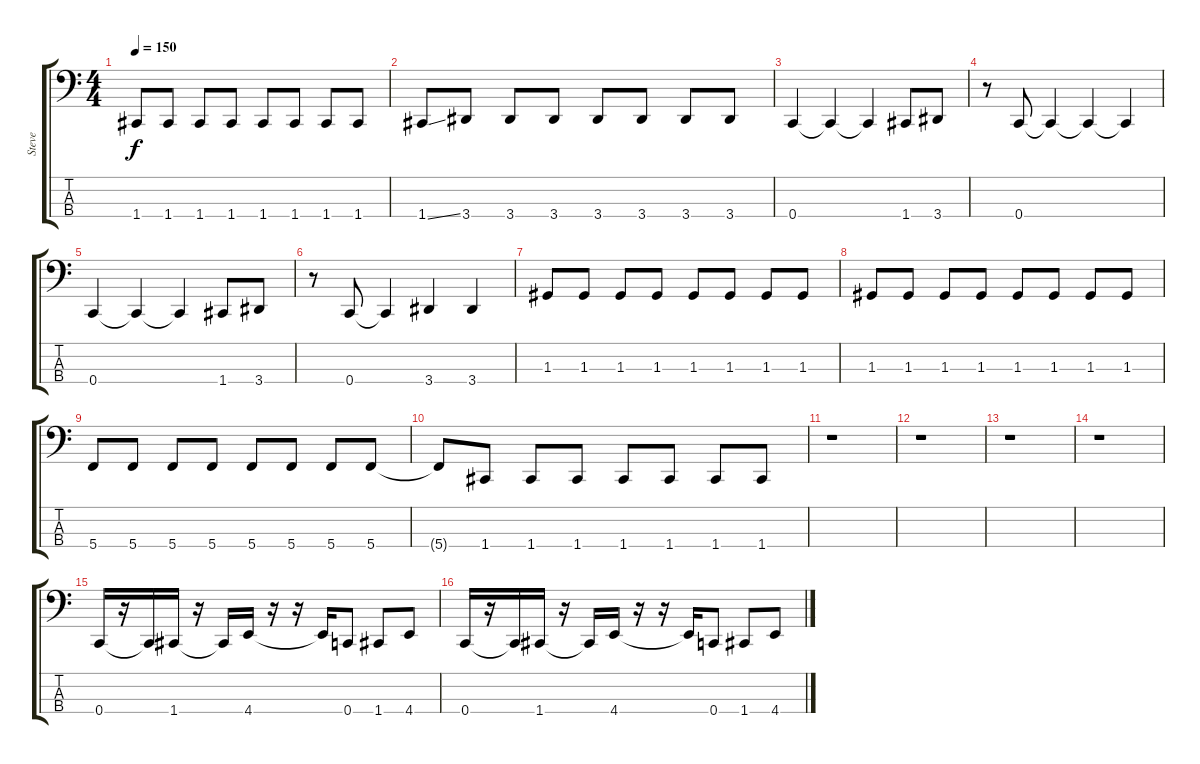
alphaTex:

\track ("Steve" "Steve") {instrument electricbassfinger}
\staff {score tabs}
\tuning (F2 C2 G1 C1) {hide}
\ts (4 4)
\tempo 150
\clef f4
\ks c
1.4.8{dy f} 1.4.8 1.4.8 1.4.8 1.4.8 1.4.8 1.4.8 1.4.8 |
1.4{ss}.8 3.4.8 3.4.8 3.4.8 3.4.8 3.4.8 3.4.8 3.4.8 |
0.4.4 0.4{t}.4 0.4{t}.4 1.4.8 3.4.8 |
r.8 0.4.8 0.4{t}.4 0.4{t}.4 0.4{t}.4 |
0.4.4 0.4{t}.4 0.4{t}.4 1.4.8 3.4.8 |
r.8 0.4.8 0.4{t}.4 3.4.4 3.4.4 |
1.3.8 1.3.8 1.3.8 1.3.8 1.3.8 1.3.8 1.3.8 1.3.8 |
1.3.8 1.3.8 1.3.8 1.3.8 1.3.8 1.3.8 1.3.8 1.3.8 |
5.4.8 5.4.8 5.4.8 5.4.8 5.4.8 5.4.8 5.4.8 5.4.8 |
5.4{t}.8 1.4.8 1.4.8 1.4.8 1.4.8 1.4.8 1.4.8 1.4.8 |
r.1 |
r.1 |
r.1 |
r.1 |
0.4.16 r.16 0.4{t}.16 1.4.16 r.16 1.4{t}.16 4.4.16 r.16 r.16 4.4{t}.16 0.4.8 1.4.8 4.4.8 |
0.4.16 r.16 0.4{t}.16 1.4.16 r.16 1.4{t}.16 4.4.16 r.16 r.16 4.4{t}.16 0.4.8 1.4.8 4.4.8
